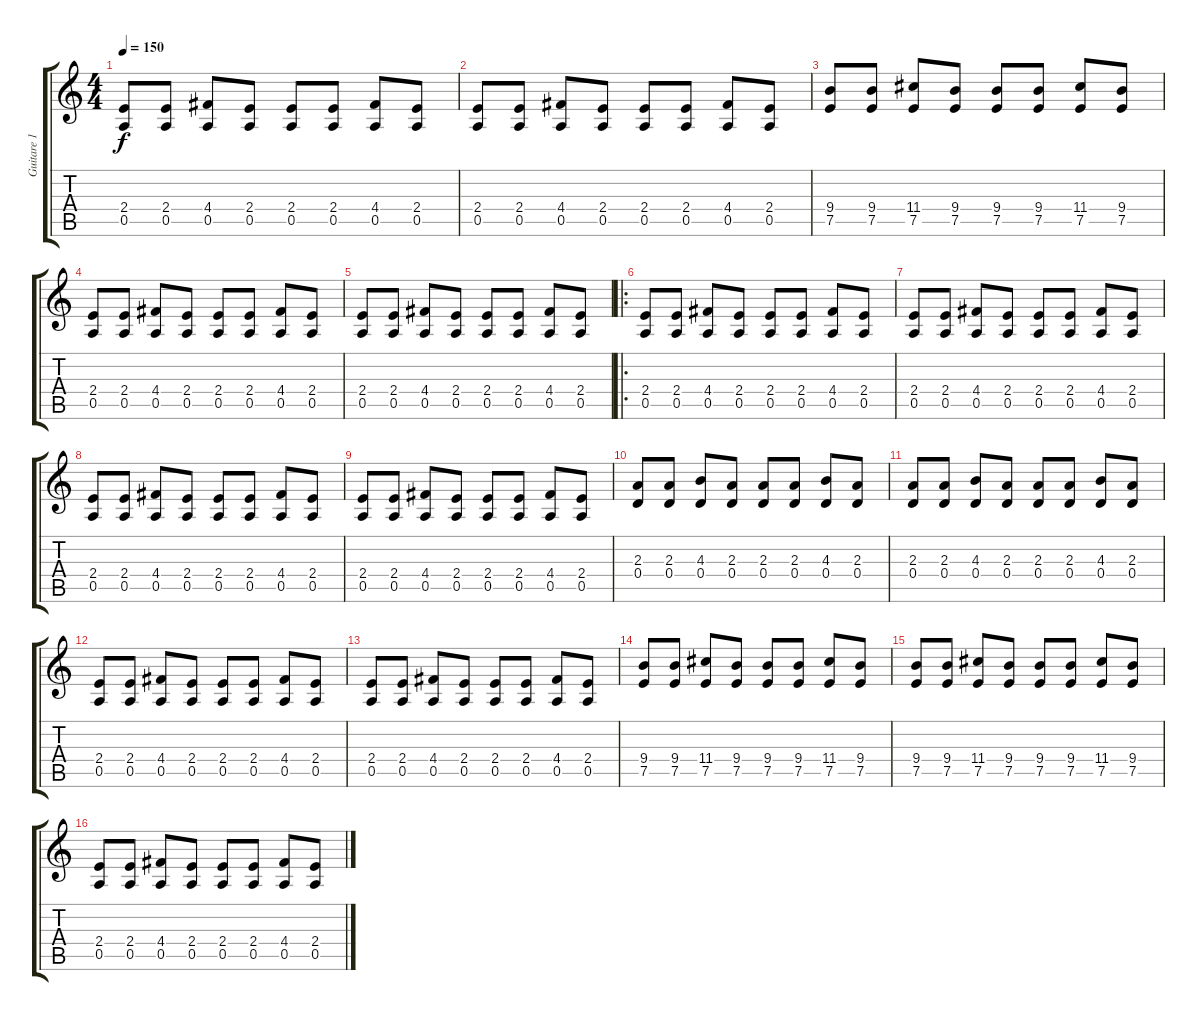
\track ("Guitare 1" "Guitare 1") {instrument overdrivenguitar}
\staff {score tabs}
\tuning (E4 B3 G3 D3 A2 E2) {hide}
\ts (4 4)
\tempo 150
\clef g2
\ks c
(2.4 0.5).8{dy f} (2.4 0.5).8 (4.4 0.5).8 (2.4 0.5).8 (2.4 0.5).8 (2.4 0.5).8 (4.4 0.5).8 (2.4 0.5).8 |
(2.4 0.5).8 (2.4 0.5).8 (4.4 0.5).8 (2.4 0.5).8 (2.4 0.5).8 (2.4 0.5).8 (4.4 0.5).8 (2.4 0.5).8 |
(9.4 7.5).8 (9.4 7.5).8 (11.4 7.5).8 (9.4 7.5).8 (9.4 7.5).8 (9.4 7.5).8 (11.4 7.5).8 (9.4 7.5).8 |
(2.4 0.5).8 (2.4 0.5).8 (4.4 0.5).8 (2.4 0.5).8 (2.4 0.5).8 (2.4 0.5).8 (4.4 0.5).8 (2.4 0.5).8 |
(2.4 0.5).8 (2.4 0.5).8 (4.4 0.5).8 (2.4 0.5).8 (2.4 0.5).8 (2.4 0.5).8 (4.4 0.5).8 (2.4 0.5).8 |
\ro
(2.4 0.5).8 (2.4 0.5).8 (4.4 0.5).8 (2.4 0.5).8 (2.4 0.5).8 (2.4 0.5).8 (4.4 0.5).8 (2.4 0.5).8 |
(2.4 0.5).8 (2.4 0.5).8 (4.4 0.5).8 (2.4 0.5).8 (2.4 0.5).8 (2.4 0.5).8 (4.4 0.5).8 (2.4 0.5).8 |
(2.4 0.5).8 (2.4 0.5).8 (4.4 0.5).8 (2.4 0.5).8 (2.4 0.5).8 (2.4 0.5).8 (4.4 0.5).8 (2.4 0.5).8 |
(2.4 0.5).8 (2.4 0.5).8 (4.4 0.5).8 (2.4 0.5).8 (2.4 0.5).8 (2.4 0.5).8 (4.4 0.5).8 (2.4 0.5).8 |
(2.3 0.4).8 (2.3 0.4).8 (4.3 0.4).8 (2.3 0.4).8 (2.3 0.4).8 (2.3 0.4).8 (4.3 0.4).8 (2.3 0.4).8 |
(2.3 0.4).8 (2.3 0.4).8 (4.3 0.4).8 (2.3 0.4).8 (2.3 0.4).8 (2.3 0.4).8 (4.3 0.4).8 (2.3 0.4).8 |
(2.4 0.5).8 (2.4 0.5).8 (4.4 0.5).8 (2.4 0.5).8 (2.4 0.5).8 (2.4 0.5).8 (4.4 0.5).8 (2.4 0.5).8 |
(2.4 0.5).8 (2.4 0.5).8 (4.4 0.5).8 (2.4 0.5).8 (2.4 0.5).8 (2.4 0.5).8 (4.4 0.5).8 (2.4 0.5).8 |
(9.4 7.5).8 (9.4 7.5).8 (11.4 7.5).8 (9.4 7.5).8 (9.4 7.5).8 (9.4 7.5).8 (11.4 7.5).8 (9.4 7.5).8 |
(9.4 7.5).8 (9.4 7.5).8 (11.4 7.5).8 (9.4 7.5).8 (9.4 7.5).8 (9.4 7.5).8 (11.4 7.5).8 (9.4 7.5).8 |
(2.4 0.5).8 (2.4 0.5).8 (4.4 0.5).8 (2.4 0.5).8 (2.4 0.5).8 (2.4 0.5).8 (4.4 0.5).8 (2.4 0.5).8
